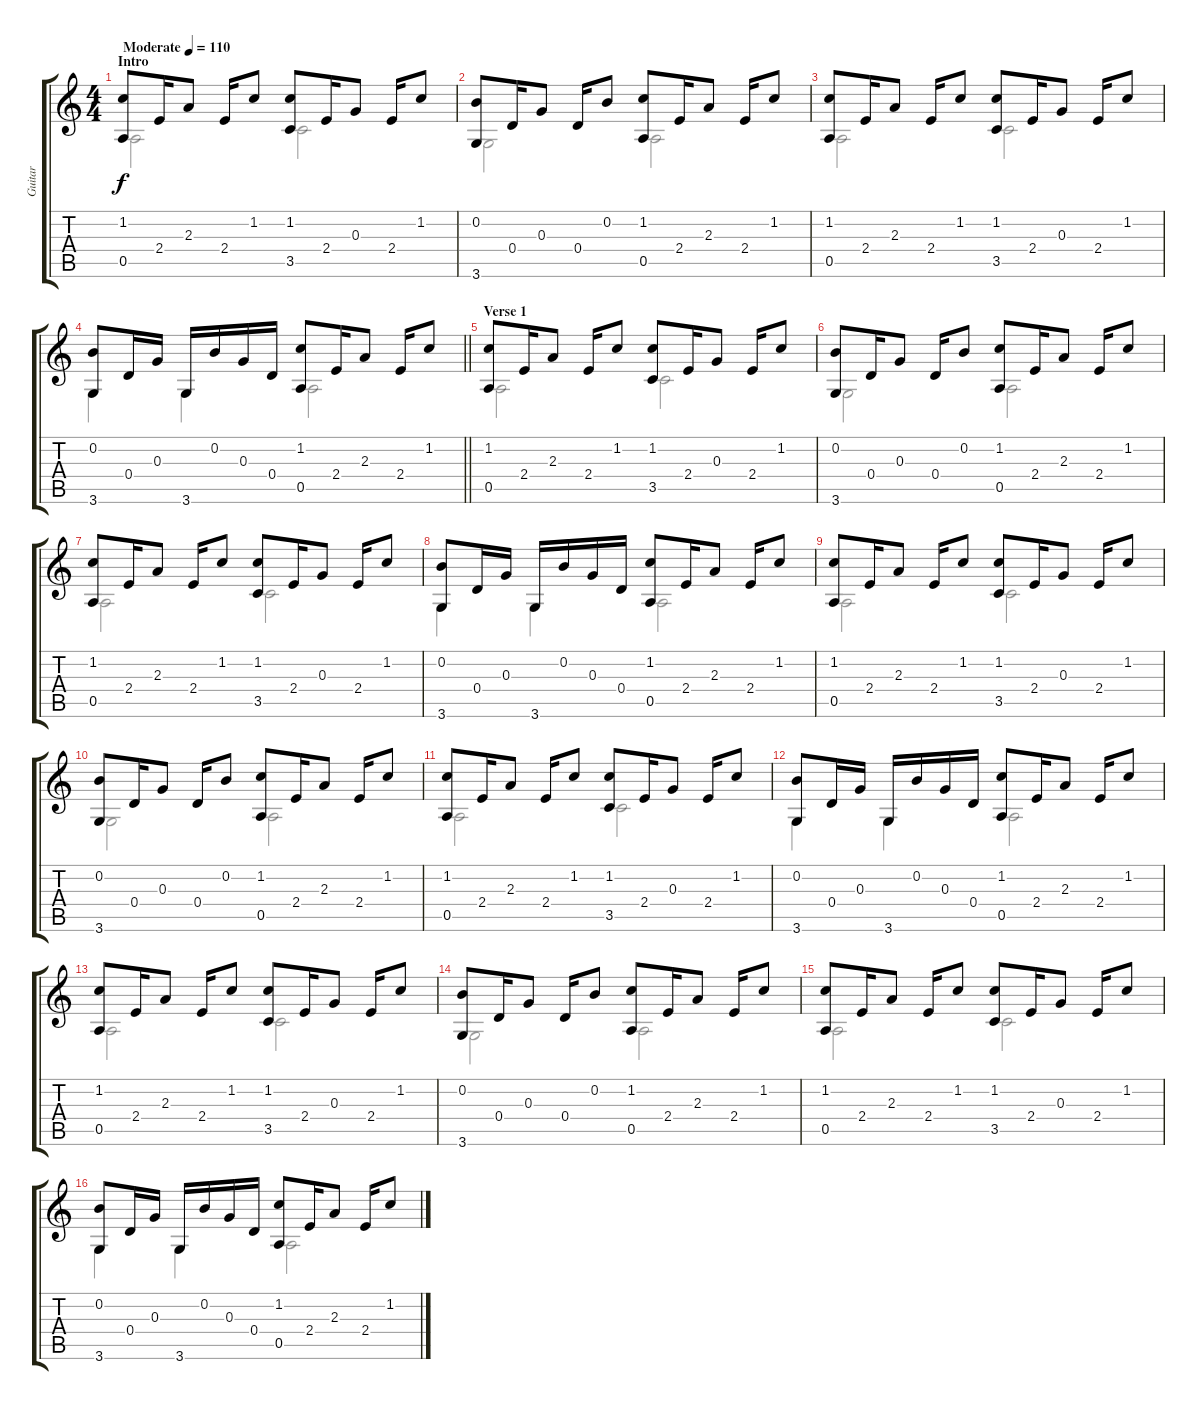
\track ("Guitar" "Guitar") {instrument acousticguitarnylon}
\staff {score tabs}
\tuning (E4 B3 G3 D3 A2 E2) {hide}
\voice
\ts (4 4)
\section ("" "Intro")
\tempo (110 "Moderate")
\clef g2
\ks c
(1.2 0.5).8{dy f instrument acousticguitarnylon} 2.4.16 2.3.8 2.4.16 1.2.8 (1.2 3.5).8 2.4.16 0.3.8 2.4.16 1.2.8 |
(0.2 3.6).8 0.4.16 0.3.8 0.4.16 0.2.8 (1.2 0.5).8 2.4.16 2.3.8 2.4.16 1.2.8 |
(1.2 0.5).8 2.4.16 2.3.8 2.4.16 1.2.8 (1.2 3.5).8 2.4.16 0.3.8 2.4.16 1.2.8 |
\barLineRight lightlight
(0.2 3.6).8 0.4.16 0.3.16 3.6.16 0.2.16 0.3.16 0.4.16 (1.2 0.5).8 2.4.16 2.3.8 2.4.16 1.2.8 |
\section ("" "Verse 1")
(1.2 0.5).8 2.4.16 2.3.8 2.4.16 1.2.8 (1.2 3.5).8 2.4.16 0.3.8 2.4.16 1.2.8 |
(0.2 3.6).8 0.4.16 0.3.8 0.4.16 0.2.8 (1.2 0.5).8 2.4.16 2.3.8 2.4.16 1.2.8 |
(1.2 0.5).8 2.4.16 2.3.8 2.4.16 1.2.8 (1.2 3.5).8 2.4.16 0.3.8 2.4.16 1.2.8 |
(0.2 3.6).8 0.4.16 0.3.16 3.6.16 0.2.16 0.3.16 0.4.16 (1.2 0.5).8 2.4.16 2.3.8 2.4.16 1.2.8 |
(1.2 0.5).8 2.4.16 2.3.8 2.4.16 1.2.8 (1.2 3.5).8 2.4.16 0.3.8 2.4.16 1.2.8 |
(0.2 3.6).8 0.4.16 0.3.8 0.4.16 0.2.8 (1.2 0.5).8 2.4.16 2.3.8 2.4.16 1.2.8 |
(1.2 0.5).8 2.4.16 2.3.8 2.4.16 1.2.8 (1.2 3.5).8 2.4.16 0.3.8 2.4.16 1.2.8 |
(0.2 3.6).8 0.4.16 0.3.16 3.6.16 0.2.16 0.3.16 0.4.16 (1.2 0.5).8 2.4.16 2.3.8 2.4.16 1.2.8 |
(1.2 0.5).8 2.4.16 2.3.8 2.4.16 1.2.8 (1.2 3.5).8 2.4.16 0.3.8 2.4.16 1.2.8 |
(0.2 3.6).8 0.4.16 0.3.8 0.4.16 0.2.8 (1.2 0.5).8 2.4.16 2.3.8 2.4.16 1.2.8 |
(1.2 0.5).8 2.4.16 2.3.8 2.4.16 1.2.8 (1.2 3.5).8 2.4.16 0.3.8 2.4.16 1.2.8 |
(0.2 3.6).8 0.4.16 0.3.16 3.6.16 0.2.16 0.3.16 0.4.16 (1.2 0.5).8 2.4.16 2.3.8 2.4.16 1.2.8
\voice
\clef g2
\ottava regular
\simile none
\ks c
0.5.2{dy f} 3.5.2 |
3.6.2 0.5.2 |
0.5.2 3.5.2 |
\barLineRight lightlight
3.6.4 3.6.4 0.5.2 |
0.5.2 3.5.2 |
3.6.2 0.5.2 |
0.5.2 3.5.2 |
3.6.4 3.6.4 0.5.2 |
0.5.2 3.5.2 |
3.6.2 0.5.2 |
0.5.2 3.5.2 |
3.6.4 3.6.4 0.5.2 |
0.5.2 3.5.2 |
3.6.2 0.5.2 |
0.5.2 3.5.2 |
3.6.4 3.6.4 0.5.2
